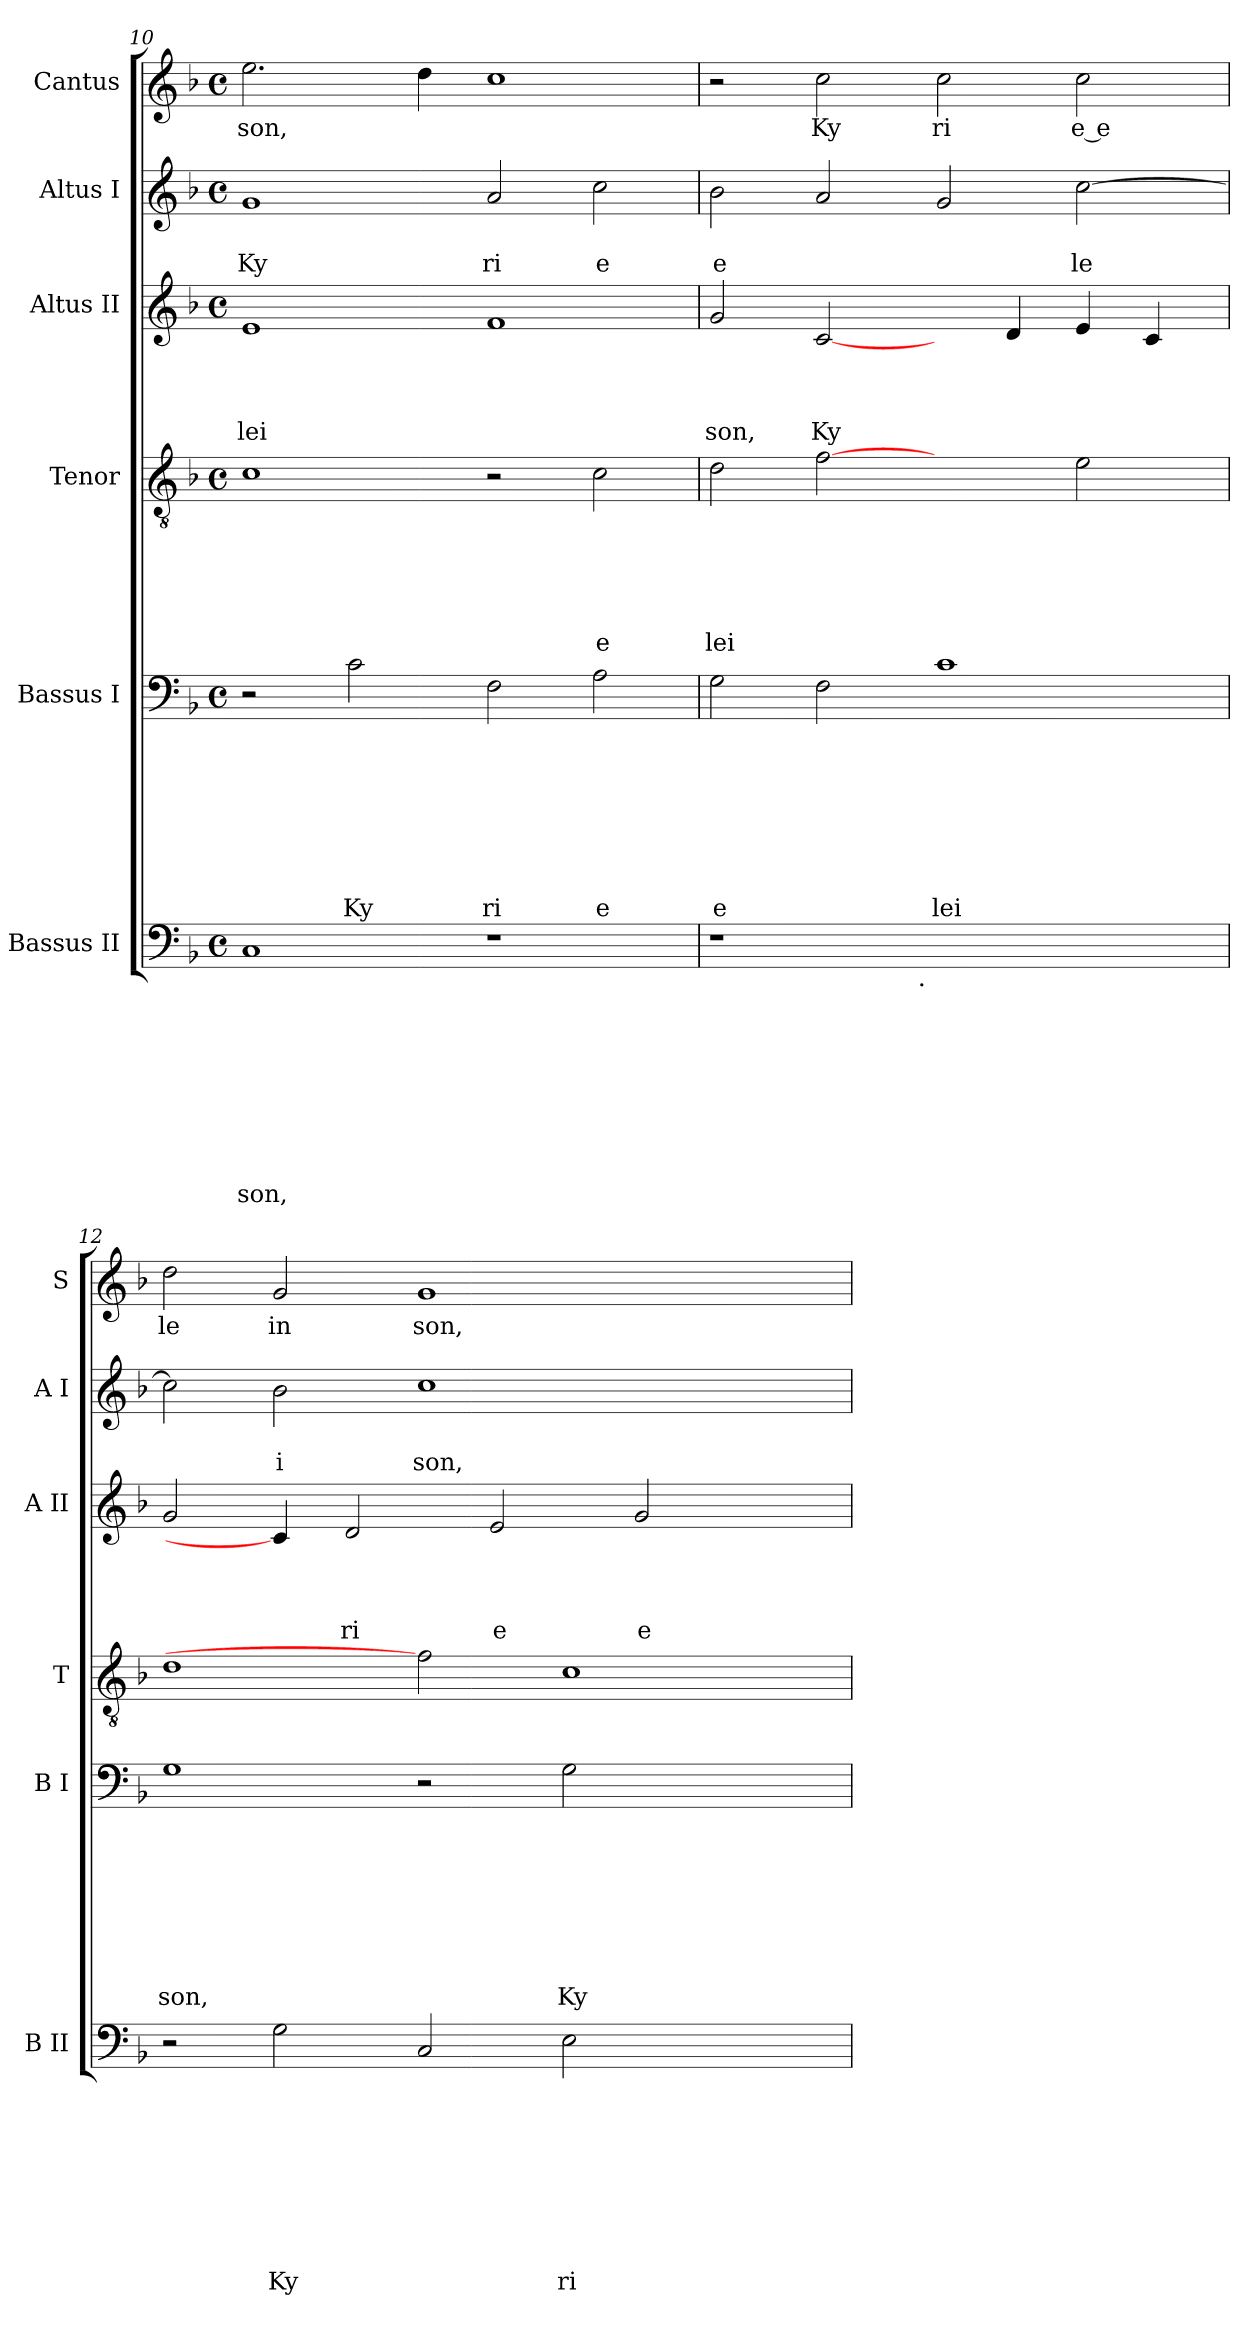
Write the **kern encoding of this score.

**kern	**text	**text	**text	**text	**text	**text	**text	**text	**text	**kern	**text	**text	**text	**text	**text	**text	**text	**text	**kern	**text	**text	**text	**text	**text	**text	**kern	**text	**text	**text	**text	**kern	**text	**text	**kern	**text
*part6	*part6	*part6	*part6	*part6	*part6	*part6	*part6	*part6	*part6	*part5	*part5	*part5	*part5	*part5	*part5	*part5	*part5	*part5	*part4	*part4	*part4	*part4	*part4	*part4	*part4	*part3	*part3	*part3	*part3	*part3	*part2	*part2	*part2	*part1	*part1
*staff6	*staff6	*staff6	*staff6	*staff6	*staff6	*staff6	*staff6	*staff6	*staff6	*staff5	*staff5	*staff5	*staff5	*staff5	*staff5	*staff5	*staff5	*staff5	*staff4	*staff4	*staff4	*staff4	*staff4	*staff4	*staff4	*staff3	*staff3	*staff3	*staff3	*staff3	*staff2	*staff2	*staff2	*staff1	*staff1
*I"Bassus II	*	*	*	*	*	*	*	*	*	*I"Bassus I	*	*	*	*	*	*	*	*	*I"Tenor	*	*	*	*	*	*	*I"Altus II	*	*	*	*	*I"Altus I	*	*	*I"Cantus	*
*I'B II	*	*	*	*	*	*	*	*	*	*I'B I	*	*	*	*	*	*	*	*	*I'T	*	*	*	*	*	*	*I'A II	*	*	*	*	*I'A I	*	*	*I'S	*
*clefF4	*	*	*	*	*	*	*	*	*	*clefF4	*	*	*	*	*	*	*	*	*clefGv2	*	*	*	*	*	*	*clefG2	*	*	*	*	*clefG2	*	*	*clefG2	*
*k[b-]	*	*	*	*	*	*	*	*	*	*k[b-]	*	*	*	*	*	*	*	*	*k[b-]	*	*	*	*	*	*	*k[b-]	*	*	*	*	*k[b-]	*	*	*k[b-]	*
*F:	*	*	*	*	*	*	*	*	*	*F:	*	*	*	*	*	*	*	*	*F:	*	*	*	*	*	*	*F:	*	*	*	*	*F:	*	*	*F:	*
*M4/4	*	*	*	*	*	*	*	*	*	*M4/4	*	*	*	*	*	*	*	*	*M4/4	*	*	*	*	*	*	*M4/4	*	*	*	*	*M4/4	*	*	*M4/4	*
*met(c)	*	*	*	*	*	*	*	*	*	*met(c)	*	*	*	*	*	*	*	*	*met(c)	*	*	*	*	*	*	*met(c)	*	*	*	*	*met(c)	*	*	*met(c)	*
=10	=10	=10	=10	=10	=10	=10	=10	=10	=10	=10	=10	=10	=10	=10	=10	=10	=10	=10	=10	=10	=10	=10	=10	=10	=10	=10	=10	=10	=10	=10	=10	=10	=10	=10	=10
!	!	!	!	!	!	!	!	!	!LO:LY:b	!	!	!	!	!	!	!	!	!	!	!	!	!	!	!	!	!	!	!	!	!LO:LY:b	!	!	!LO:LY:b	!	!LO:LY:b
1C	.	.	.	.	.	.	.	.	son,	2r	.	.	.	.	.	.	.	.	1c	.	.	.	.	.	.	1e	.	.	.	lei	1g	.	Ky	2.ee\	son,
!	!	!	!	!	!	!	!	!	!	!	!	!	!	!	!	!	!	!LO:LY:b	!	!	!	!	!	!	!	!	!	!	!	!	!	!	!	!	!
.	.	.	.	.	.	.	.	.	.	2c\	.	.	.	.	.	.	.	Ky	.	.	.	.	.	.	.	.	.	.	.	.	.	.	.	.	.
.	.	.	.	.	.	.	.	.	.	.	.	.	.	.	.	.	.	.	.	.	.	.	.	.	.	.	.	.	.	.	.	.	.	4dd\	.
!	!	!	!	!	!	!	!	!	!	!	!	!	!	!	!	!	!	!LO:LY:b	!	!	!	!	!	!	!	!	!	!	!	!	!	!	!LO:LY:b	!	!
1r	.	.	.	.	.	.	.	.	.	2F\	.	.	.	.	.	.	.	ri	2r	.	.	.	.	.	.	1f	.	.	.	.	2a/	.	ri	1cc	.
!	!	!	!	!	!	!	!	!	!	!	!	!	!	!	!	!	!	!LO:LY:b	!	!	!	!	!	!	!LO:LY:b	!	!	!	!	!	!	!	!LO:LY:b	!	!
.	.	.	.	.	.	.	.	.	.	2A\	.	.	.	.	.	.	.	e	2c\	.	.	.	.	.	e	.	.	.	.	.	2cc\	.	e	.	.
=11	=11	=11	=11	=11	=11	=11	=11	=11	=11	=11	=11	=11	=11	=11	=11	=11	=11	=11	=11	=11	=11	=11	=11	=11	=11	=11	=11	=11	=11	=11	=11	=11	=11	=11	=11
!	!	!	!	!	!	!	!	!	!	!	!	!	!	!	!	!	!	!LO:LY:b	!	!	!	!	!	!	!LO:LY:b	!	!	!	!	!LO:LY:b	!	!	!LO:LY:b	!	!
*^	*	*	*	*	*	*	*	*	*	*	*	*	*	*	*	*	*	*	*	*	*	*	*	*	*	*	*	*	*	*	*	*	*	*	*
1r	2ryy	.	.	.	.	.	.	.	.	.	2G\	.	.	.	.	.	.	.	e	2d\	.	.	.	.	.	lei	2g/	.	.	.	son,	2b-\	.	e	2r	.
!	!	!	!	!	!	!	!	!	!	!	!	!	!	!	!	!	!	!	!	!	!	!	!	!	!	!	!	!	!	!	!LO:LY:b	!	!	!	!	!LO:LY:b
.	4...ryy	.	.	.	.	.	.	.	.	.	2F\	.	.	.	.	.	.	.	.	[2f	.	.	.	.	.	.	[2c/	.	.	.	Ky	2a/	.	.	2cc\	Ky
!	!LO:TX:b:t=.	!	!	!	!	!	!	!	!	!	!	!	!	!	!	!	!	!	!	!	!	!	!	!	!	!	!	!	!	!	!	!	!	!	!	!
.	1ryy	.	.	.	.	.	.	.	.	.	.	.	.	.	.	.	.	.	.	.	.	.	.	.	.	.	.	.	.	.	.	.	.	.	.	.
!	!	!	!	!	!	!	!	!	!	!	!	!	!	!	!	!	!	!	!LO:LY:b	!	!	!	!	!	!	!	!	!	!	!	!	!	!	!	!	!LO:LY:b
1ryy	.	.	.	.	.	.	.	.	.	.	1c	.	.	.	.	.	.	.	lei	2ryy	.	.	.	.	.	.	4ryy	.	.	.	.	2g/	.	.	2cc\	ri
.	.	.	.	.	.	.	.	.	.	.	.	.	.	.	.	.	.	.	.	.	.	.	.	.	.	.	4d/	.	.	.	.	.	.	.	.	.
!	!	!	!	!	!	!	!	!	!	!	!	!	!	!	!	!	!	!	!	!	!	!	!	!	!	!	!	!	!	!	!	!	!	!LO:LY:b	!	!LO:LY:b:rj
.	.	.	.	.	.	.	.	.	.	.	.	.	.	.	.	.	.	.	.	2e\	.	.	.	.	.	.	4e/	.	.	.	.	[>2cc\	.	le	2cc\	e e
.	.	.	.	.	.	.	.	.	.	.	.	.	.	.	.	.	.	.	.	.	.	.	.	.	.	.	4c/	.	.	.	.	.	.	.	.	.
.	32ryy	.	.	.	.	.	.	.	.	.	.	.	.	.	.	.	.	.	.	.	.	.	.	.	.	.	.	.	.	.	.	.	.	.	.	.
=12	=12	=12	=12	=12	=12	=12	=12	=12	=12	=12	=12	=12	=12	=12	=12	=12	=12	=12	=12	=12	=12	=12	=12	=12	=12	=12	=12	=12	=12	=12	=12	=12	=12	=12	=12	=12
!	!	!	!	!	!	!	!	!	!	!	!	!	!	!	!	!	!	!	!LO:LY:b	!	!	!	!	!	!	!	!	!	!	!	!	!	!	!	!	!LO:LY:b
*v	*v	*	*	*	*	*	*	*	*	*	*	*	*	*	*	*	*	*	*	*	*	*	*	*	*	*	*	*	*	*	*	*	*	*	*	*
2r	.	.	.	.	.	.	.	.	.	1G	.	.	.	.	.	.	.	son,	1d	.	.	.	.	.	.	2g/	.	.	.	.	2cc\]	.	.	2dd\	le
!	!	!	!	!	!	!	!	!	!LO:LY:b	!	!	!	!	!	!	!	!	!	!	!	!	!	!	!	!	!	!	!	!	!	!	!	!LO:LY:b	!	!LO:LY:b
2G\	.	.	.	.	.	.	.	.	Ky	.	.	.	.	.	.	.	.	.	.	.	.	.	.	.	.	4c/]	.	.	.	.	2b-\	.	i	2g/	in
!	!	!	!	!	!	!	!	!	!	!	!	!	!	!	!	!	!	!	!	!	!	!	!	!	!	!	!	!	!	!LO:LY:b	!	!	!	!	!
.	.	.	.	.	.	.	.	.	.	.	.	.	.	.	.	.	.	.	.	.	.	.	.	.	.	2d/	.	.	.	ri	.	.	.	.	.
!	!	!	!	!	!	!	!	!	!	!	!	!	!	!	!	!	!	!	!	!	!	!	!	!	!	!	!	!	!	!	!	!	!LO:LY:b	!	!LO:LY:b
2C/	.	.	.	.	.	.	.	.	.	2r	.	.	.	.	.	.	.	.	2f]	.	.	.	.	.	.	.	.	.	.	.	1cc	.	son,	1g	son,
!	!	!	!	!	!	!	!	!	!	!	!	!	!	!	!	!	!	!	!	!	!	!	!	!	!	!	!	!	!	!LO:LY:b	!	!	!	!	!
.	.	.	.	.	.	.	.	.	.	.	.	.	.	.	.	.	.	.	.	.	.	.	.	.	.	2e/	.	.	.	e	.	.	.	.	.
!	!	!	!	!	!	!	!	!	!LO:LY:b	!	!	!	!	!	!	!	!	!LO:LY:b	!	!	!	!	!	!	!	!	!	!	!	!	!	!	!	!	!
2E\	.	.	.	.	.	.	.	.	ri	2G\	.	.	.	.	.	.	.	Ky	1c	.	.	.	.	.	.	.	.	.	.	.	.	.	.	.	.
!	!	!	!	!	!	!	!	!	!	!	!	!	!	!	!	!	!	!	!	!	!	!	!	!	!	!	!	!	!	!LO:LY:b	!	!	!	!	!
.	.	.	.	.	.	.	.	.	.	.	.	.	.	.	.	.	.	.	.	.	.	.	.	.	.	2g/	.	.	.	e	.	.	.	.	.
2ryy	.	.	.	.	.	.	.	.	.	2ryy	.	.	.	.	.	.	.	.	.	.	.	.	.	.	.	.	.	.	.	.	2ryy	.	.	2ryy	.
.	.	.	.	.	.	.	.	.	.	.	.	.	.	.	.	.	.	.	.	.	.	.	.	.	.	4ryy	.	.	.	.	.	.	.	.	.
=	=	=	=	=	=	=	=	=	=	=	=	=	=	=	=	=	=	=	=	=	=	=	=	=	=	=	=	=	=	=	=	=	=	=	=
*-	*-	*-	*-	*-	*-	*-	*-	*-	*-	*-	*-	*-	*-	*-	*-	*-	*-	*-	*-	*-	*-	*-	*-	*-	*-	*-	*-	*-	*-	*-	*-	*-	*-	*-	*-
